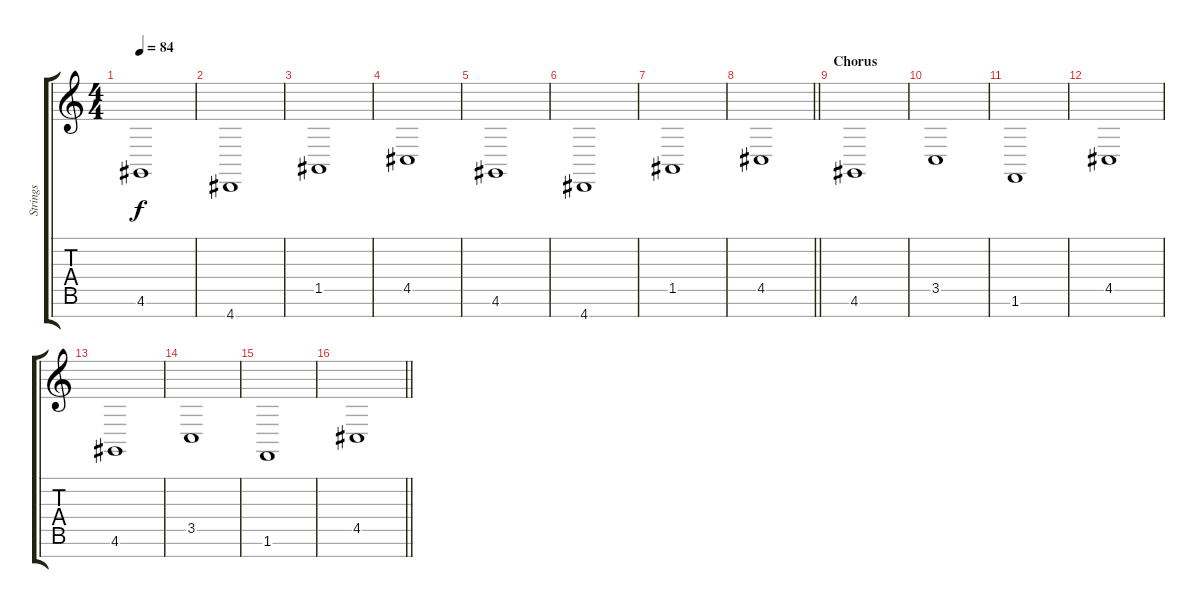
\track ("Strings" "Strings") {instrument viola}
\staff {score tabs}
\tuning (E4 B3 G3 D3 A2 E2 B1) {hide}
\ts (4 4)
\tempo 84
\clef g2
\ks c
4.6.1{dy f} |
4.7.1 |
1.5.1 |
4.5.1 |
4.6.1 |
4.7.1 |
1.5.1 |
\barLineRight lightlight
4.5.1 |
\section ("" "Chorus")
4.6.1 |
3.5.1 |
1.6.1 |
4.5.1 |
4.6.1 |
3.5.1 |
1.6.1 |
\barLineRight lightlight
4.5.1
